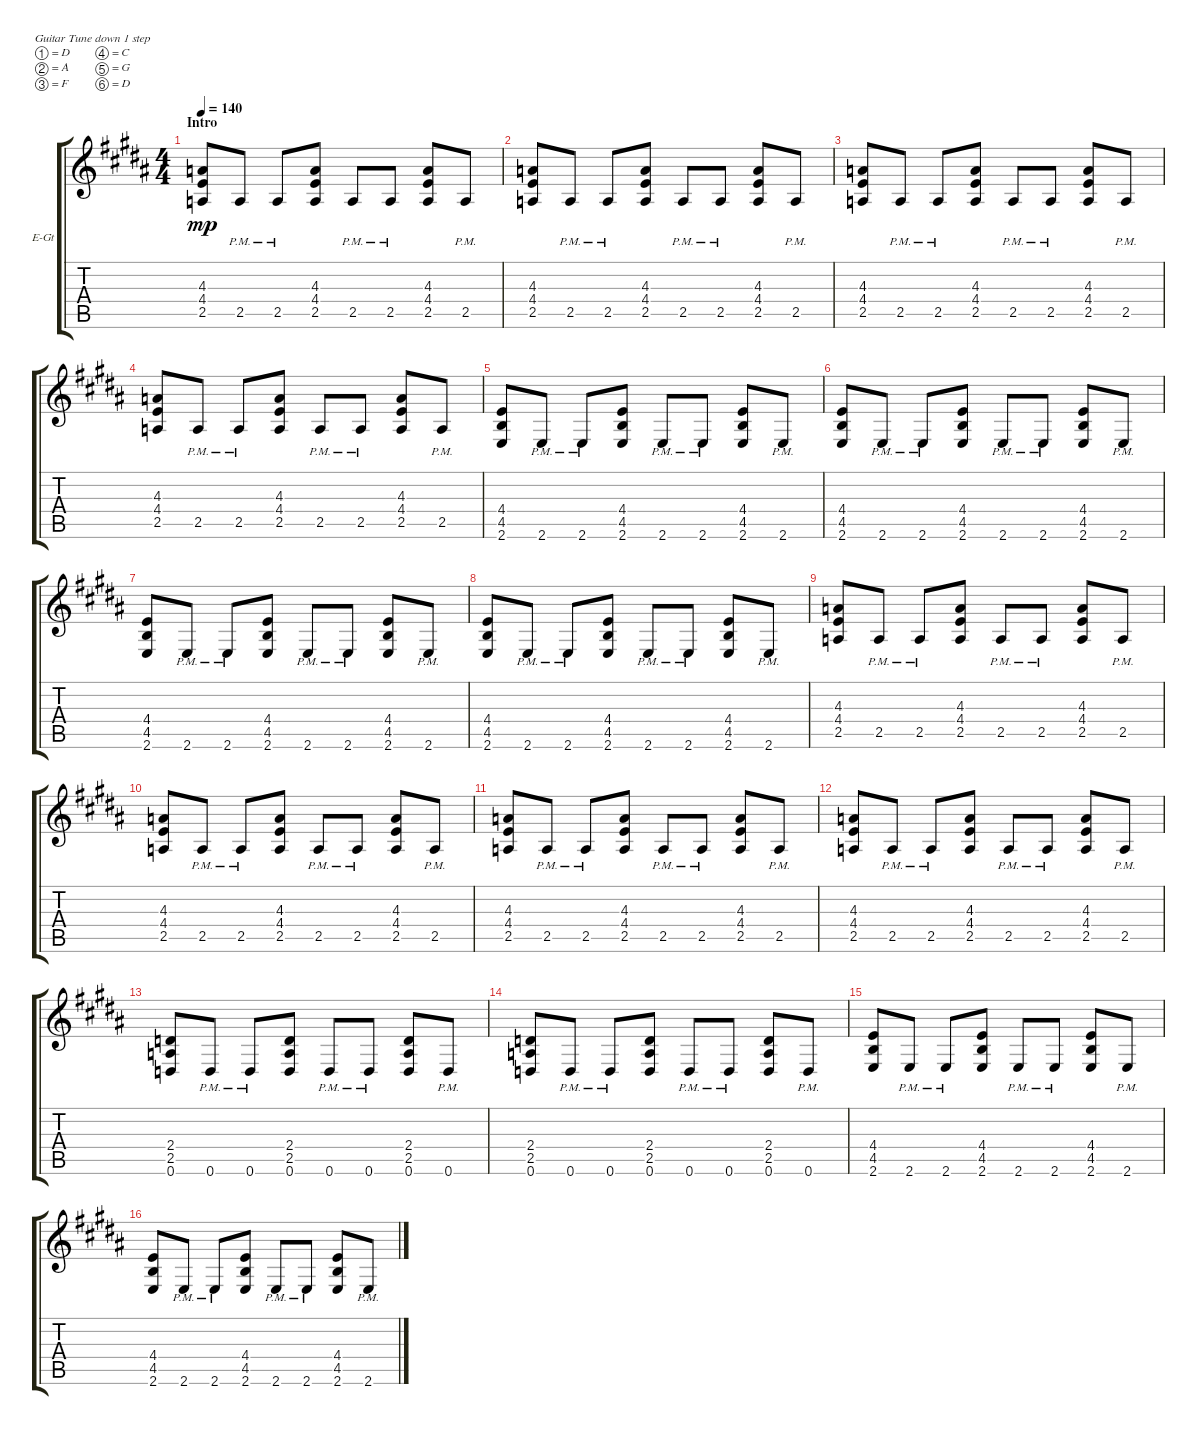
\defaultSystemsLayout 4
\bracketExtendMode groupsimilarinstruments
\firstSystemTrackNameOrientation horizontal
\otherSystemsTrackNameOrientation horizontal
\track ("Rhythm Left" "E-Gt") {instrument distortionguitar}
\staff {score tabs}
\tuning (D4 A3 F3 C3 G2 D2)
\ts (4 4)
\section ("" "Intro")
\tempo 140
\clef g2
\scale
0.485477
\ks b
(2.5 4.4 4.3).8{dy mp instrument distortionguitar} 2.5{pm}.8 2.5{pm}.8 (2.5 4.4 4.3).8 2.5{pm}.8 2.5{pm}.8 (2.5 4.4 4.3).8 2.5{pm}.8 |
\scale
0.257261 (2.5 4.4 4.3).8 2.5{pm}.8 2.5{pm}.8 (2.5 4.4 4.3).8 2.5{pm}.8 2.5{pm}.8 (2.5 4.4 4.3).8 2.5{pm}.8 |
\scale
0.257261 (2.5 4.4 4.3).8 2.5{pm}.8 2.5{pm}.8 (2.5 4.4 4.3).8 2.5{pm}.8 2.5{pm}.8 (2.5 4.4 4.3).8 2.5{pm}.8 |
\scale
0.333333 (2.5 4.4 4.3).8 2.5{pm}.8 2.5{pm}.8 (2.5 4.4 4.3).8 2.5{pm}.8 2.5{pm}.8 (2.5 4.4 4.3).8 2.5{pm}.8 |
\scale
0.333333 (2.6 4.5 4.4).8 2.6{pm}.8 2.6{pm}.8 (2.6 4.5 4.4).8 2.6{pm}.8 2.6{pm}.8 (2.6 4.5 4.4).8 2.6{pm}.8 |
\scale
0.333333 (2.6 4.5 4.4).8 2.6{pm}.8 2.6{pm}.8 (2.6 4.5 4.4).8 2.6{pm}.8 2.6{pm}.8 (2.6 4.5 4.4).8 2.6{pm}.8 |
\scale
0.333333 (2.6 4.5 4.4).8 2.6{pm}.8 2.6{pm}.8 (2.6 4.5 4.4).8 2.6{pm}.8 2.6{pm}.8 (2.6 4.5 4.4).8 2.6{pm}.8 |
\scale
0.333333 (2.6 4.5 4.4).8 2.6{pm}.8 2.6{pm}.8 (2.6 4.5 4.4).8 2.6{pm}.8 2.6{pm}.8 (2.6 4.5 4.4).8 2.6{pm}.8 |
\scale
0.333333 (2.5 4.4 4.3).8 2.5{pm}.8 2.5{pm}.8 (2.5 4.4 4.3).8 2.5{pm}.8 2.5{pm}.8 (2.5 4.4 4.3).8 2.5{pm}.8 |
\scale
0.333333 (2.5 4.4 4.3).8 2.5{pm}.8 2.5{pm}.8 (2.5 4.4 4.3).8 2.5{pm}.8 2.5{pm}.8 (2.5 4.4 4.3).8 2.5{pm}.8 |
\scale
0.333333 (2.5 4.4 4.3).8 2.5{pm}.8 2.5{pm}.8 (2.5 4.4 4.3).8 2.5{pm}.8 2.5{pm}.8 (2.5 4.4 4.3).8 2.5{pm}.8 |
\scale
0.333333 (2.5 4.4 4.3).8 2.5{pm}.8 2.5{pm}.8 (2.5 4.4 4.3).8 2.5{pm}.8 2.5{pm}.8 (2.5 4.4 4.3).8 2.5{pm}.8 |
\scale
0.333333 (0.6 2.5 2.4).8 0.6{pm}.8 0.6{pm}.8 (0.6 2.5 2.4).8 0.6{pm}.8 0.6{pm}.8 (0.6 2.5 2.4).8 0.6{pm}.8 |
\scale
0.333333 (0.6 2.5 2.4).8 0.6{pm}.8 0.6{pm}.8 (0.6 2.5 2.4).8 0.6{pm}.8 0.6{pm}.8 (0.6 2.5 2.4).8 0.6{pm}.8 |
(2.6 4.5 4.4).8 2.6{pm}.8 2.6{pm}.8 (2.6 4.5 4.4).8 2.6{pm}.8 2.6{pm}.8 (2.6 4.5 4.4).8 2.6{pm}.8 |
(2.6 4.5 4.4).8 2.6{pm}.8 2.6{pm}.8 (2.6 4.5 4.4).8 2.6{pm}.8 2.6{pm}.8 (2.6 4.5 4.4).8 2.6{pm}.8
